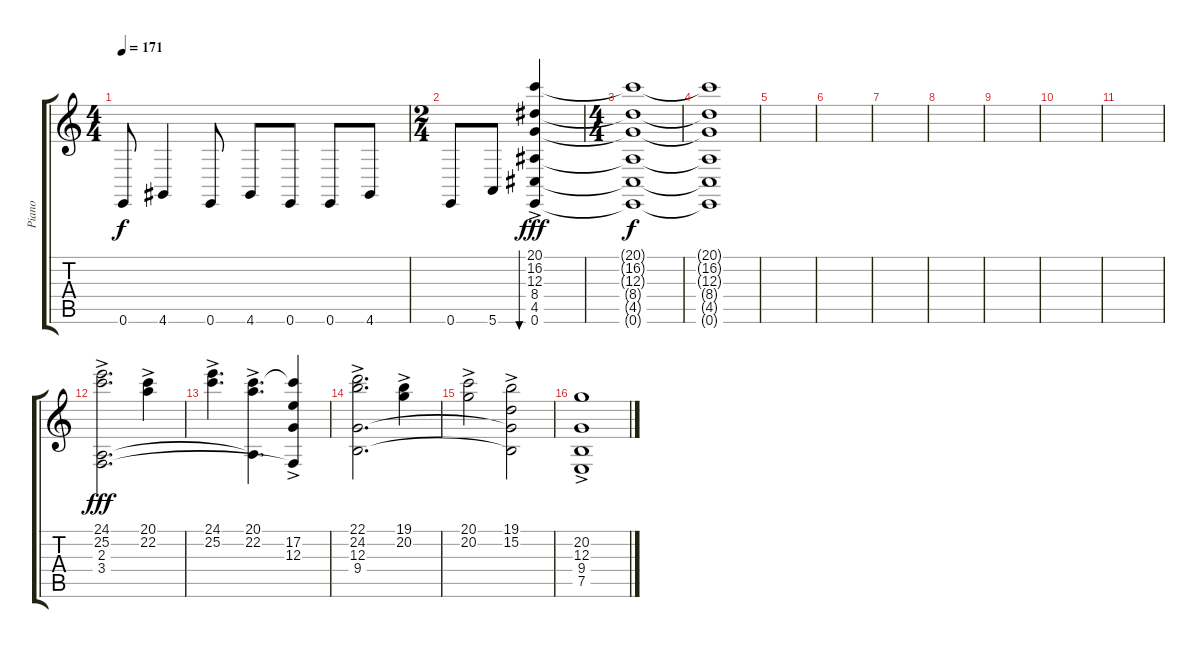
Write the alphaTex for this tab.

\track ("Piano" "Piano") {instrument brightacousticpiano}
\staff {score tabs}
\tuning (E4 B3 G3 D3 A2 E2) {hide}
\ts (4 4)
\tempo 171
\clef g2
\ks c
0.6.8{dy f} 4.6.4 0.6.8 4.6.8 0.6.8 0.6.8 4.6.8 |
\ts (2 4)
0.6.8 5.6.8 (20.1 16.2 12.3 8.4{ac} 4.5 0.6).4{bu 480 dy fff volume 16 instrument gunshot} |
\ts (4 4)
(20.1{t} 16.2{t} 12.3{t} 8.4{t} 4.5{t} 0.6{t}).1{dy f} |
(20.1{t} 16.2{t} 12.3{t} 8.4{t} 4.5{t} 0.6{t}).1 |
|
|
|
|
|
|
|
(24.1{ac} 25.2 2.3 3.4).2{d dy fff instrument brightacousticpiano} (20.1{ac} 22.2).4 |
(24.1{ac} 25.2).4{d} (20.1{ac} 22.2 2.3{t}).4{d} (20.1{t} 17.2{ac} 12.3 3.4{t}).4 |
(22.1 24.2{ac} 12.3 9.4).2{d} (19.1 20.2{ac}).4 |
(20.1 20.2{ac}).2 (19.1 15.2{ac} 12.3{t} 9.4{t}).2 |
(20.2{ac} 12.3 9.4 7.5).1
